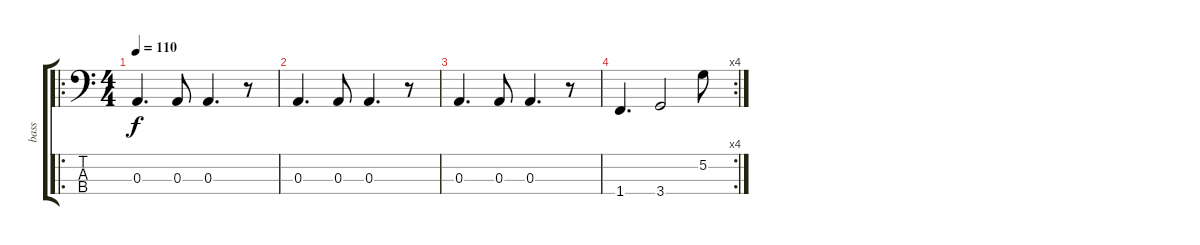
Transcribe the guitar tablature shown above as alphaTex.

\track ("bass" "bass") {instrument electricbassfinger}
\staff {score tabs}
\tuning (G2 D2 A1 E1) {hide}
\ro
\ts (4 4)
\tempo 110
\clef f4
\ks c
0.3.4{d dy f} 0.3.8 0.3.4{d} r.8 |
0.3.4{d} 0.3.8 0.3.4{d} r.8 |
0.3.4{d} 0.3.8 0.3.4{d} r.8 |
\rc 4
1.4.4{d} 3.4.2 5.2.8
